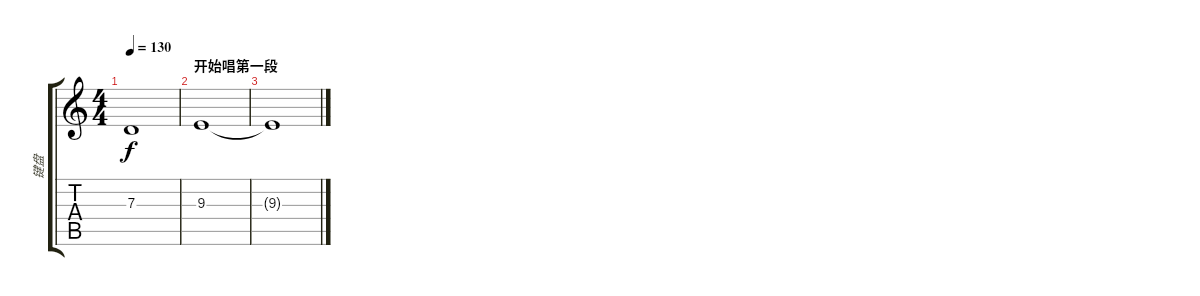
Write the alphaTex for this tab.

\track ("键盘" "键盘") {instrument synthstrings2}
\staff {score tabs}
\tuning (E4 B3 G3 D3 A2 E2) {hide}
\ts (4 4)
\tempo 130
\clef g2
\ks c
7.3{t}.1{dy f} |
\section ("" "开始唱第一段")
9.3.1 |
9.3{t}.1
